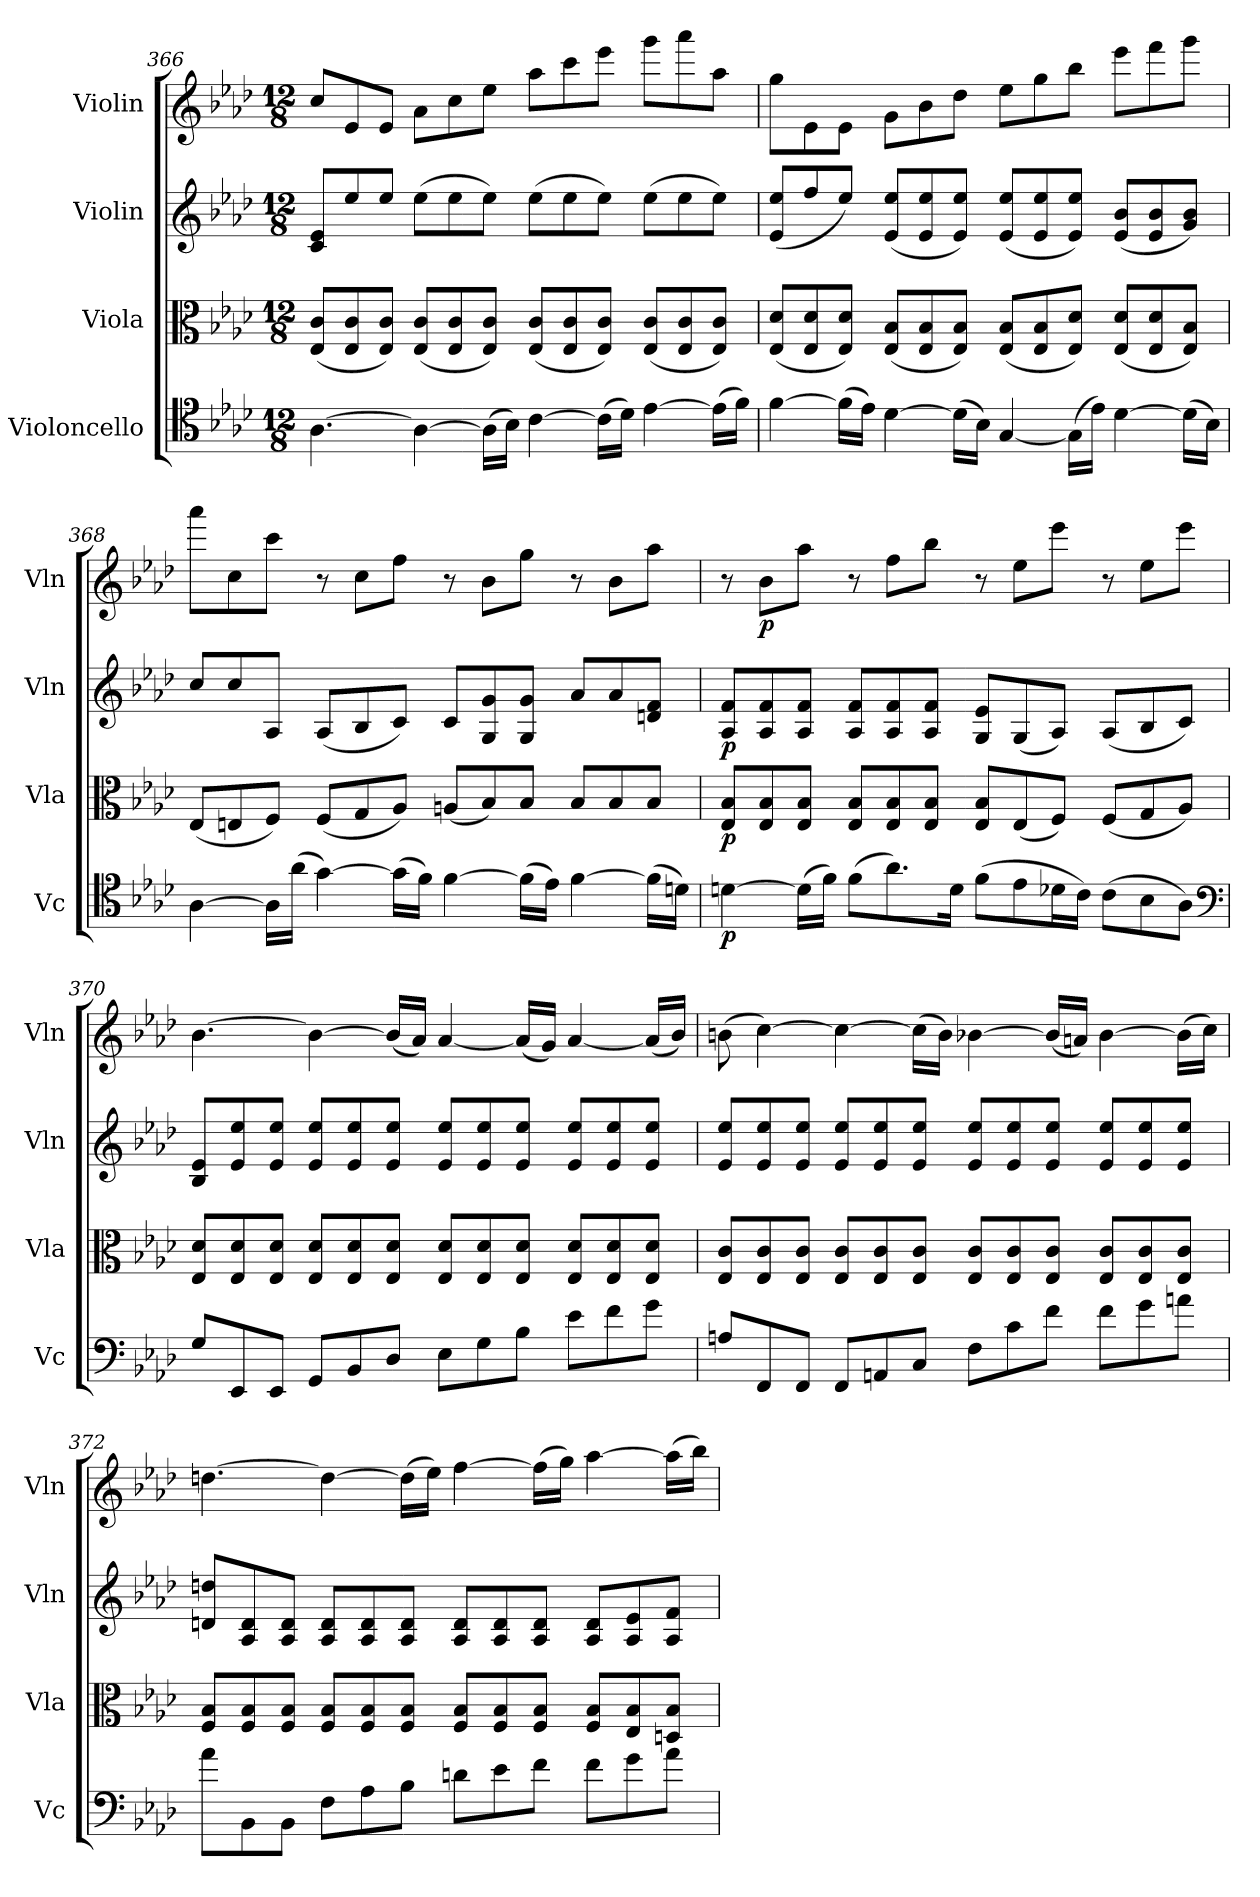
**kern	**dynam	**kern	**dynam	**kern	**dynam	**kern	**dynam
*part4	*part4	*part3	*part3	*part2	*part2	*part1	*part1
*staff4	*staff4	*staff3	*staff3	*staff2	*staff2	*staff1	*staff1
*I"Violoncello	*	*I"Viola	*	*I"Violin	*	*I"Violin	*
*I'Vc	*	*I'Vla	*	*I'Vln	*	*I'Vln	*
*clefC4	*	*clefC3	*	*clefG2	*	*clefG2	*
*k[b-e-a-d-]	*	*k[b-e-a-d-]	*	*k[b-e-a-d-]	*	*k[b-e-a-d-]	*
*M12/8	*	*M12/8	*	*M12/8	*	*M12/8	*
=366	=366	=366	=366	=366	=366	=366	=366
[4.A-	.	(8E-/ 8c/L	.	8c/ 8e-/L	.	8cc/L	.
.	.	8E-/ 8c/	.	8ee-/	.	8e-/	.
.	.	8E-/ 8c/J)	.	8ee-/J	.	8e-/J	.
4A-_	.	(8E-/ 8c/L	.	(8ee-\L	.	8a-\L	.
.	.	8E-/ 8c/	.	8ee-\	.	8cc\	.
(16A-\LL]	.	8E-/ 8c/J)	.	8ee-\J)	.	8ee-\J	.
16B-\JJ)	.	.	.	.	.	.	.
[4c	.	(8E-/ 8c/L	.	(8ee-\L	.	8aa-\L	.
.	.	8E-/ 8c/	.	8ee-\	.	8ccc\	.
(16c\LL]	.	8E-/ 8c/J)	.	8ee-\J)	.	8eee-\J	.
16d-\JJ)	.	.	.	.	.	.	.
[4e-	.	(8E-/ 8c/L	.	(8ee-\L	.	8ggg\L	.
.	.	8E-/ 8c/	.	8ee-\	.	8aaa-\	.
(16e-\LL]	.	8E-/ 8c/J)	.	8ee-\J)	.	8aa-\J	.
16f\JJ)	.	.	.	.	.	.	.
=367	=367	=367	=367	=367	=367	=367	=367
[4f	.	(8E-/ 8d-/L	.	(8e-/ 8ee-/L	.	8gg\L	.
.	.	8E-/ 8d-/	.	8ff/	.	8e-\	.
(16f\LL]	.	8E-/ 8d-/J)	.	8ee-/J)	.	8e-\J	.
16e-\JJ)	.	.	.	.	.	.	.
[4d-	.	(8E-/ 8B-/L	.	(8e-/ 8ee-/L	.	8g\L	.
.	.	8E-/ 8B-/	.	8e-/ 8ee-/	.	8b-\	.
(16d-\LL]	.	8E-/ 8B-/J)	.	8e-/ 8ee-/J)	.	8dd-\J	.
16B-\JJ)	.	.	.	.	.	.	.
[4G	.	(8E-/ 8B-/L	.	(8e-/ 8ee-/L	.	8ee-\L	.
.	.	8E-/ 8B-/	.	8e-/ 8ee-/	.	8gg\	.
(16G\LL]	.	8E-/ 8d-/J)	.	8e-/ 8ee-/J)	.	8bb-\J	.
16e-\JJ)	.	.	.	.	.	.	.
[4d-	.	(8E-/ 8d-/L	.	(8e-/ 8b-/L	.	8eee-\L	.
.	.	8E-/ 8d-/	.	8e-/ 8b-/	.	8fff\	.
(16d-\LL]	.	8E-/ 8B-/J)	.	8g/ 8b-/J)	.	8ggg\J	.
16B-\JJ)	.	.	.	.	.	.	.
=368	=368	=368	=368	=368	=368	=368	=368
[4A-	.	(8E-/L	.	8cc/L	.	8aaa-\L	.
.	.	8En/	.	8cc/	.	8cc\	.
16A-\LL]	.	8F/J)	.	8A-/J	.	8ccc\J	.
(16a-\JJ	.	.	.	.	.	.	.
[4g)	.	(8F/L	.	(8A-/L	.	8r	.
.	.	8G/	.	8B-/	.	8cc\L	.
(16g\LL]	.	8A-/J)	.	8c/J)	.	8ff\J	.
16f\JJ)	.	.	.	.	.	.	.
[4f	.	(8An/L	.	8c/L	.	8r	.
.	.	8B-/)	.	8G/ 8g/	.	8b-\L	.
(16f\LL]	.	8B-/J	.	8G/ 8g/J	.	8gg\J	.
16e-\JJ)	.	.	.	.	.	.	.
[4f	.	8B-/L	.	8a-/L	.	8r	.
.	.	8B-/	.	8a-/	.	8b-\L	.
(16f\LL]	.	8B-/J	.	8dn/ 8f/J	.	8aa-\J	.
16dn\JJ)	.	.	.	.	.	.	.
=369	=369	=369	=369	=369	=369	=369	=369
[4dn	p	8E-/ 8B-/L	p	8A-/ 8f/L	p	8r	.
.	.	8E-/ 8B-/	.	8A-/ 8f/	.	8b-\L	p
(16d\LL]	.	8E-/ 8B-/J	.	8A-/ 8f/J	.	8aa-\J	.
16f\JJ)	.	.	.	.	.	.	.
(8f\L	.	8E-/ 8B-/L	.	8A-/ 8f/L	.	8r	.
8.a-\)	.	8E-/ 8B-/	.	8A-/ 8f/	.	8ff\L	.
.	.	8E-/ 8B-/J	.	8A-/ 8f/J	.	8bb-\J	.
16d\Jk	.	.	.	.	.	.	.
(8f\L	.	8E-/ 8B-/L	.	8G/ 8e-/L	.	8r	.
8e-\	.	(8E-/	.	(8G/	.	8ee-\L	.
16d-X\L	.	8F/J)	.	8A-/J)	.	8eee-\J	.
16c\JJ)	.	.	.	.	.	.	.
(8c\L	.	(8F/L	.	(8A-/L	.	8r	.
8B-\	.	8G/	.	8B-/	.	8ee-\L	.
8A-\J)	.	8A-/J)	.	8c/J)	.	8eee-\J	.
*clefF4	*	*	*	*	*	*	*
=370	=370	=370	=370	=370	=370	=370	=370
8G/L	.	8E-/ 8d-/L	.	8B-/ 8e-/L	.	[4.b-	.
8EE-/	.	8E-/ 8d-/	.	8e-/ 8ee-/	.	.	.
8EE-/J	.	8E-/ 8d-/J	.	8e-/ 8ee-/J	.	.	.
8GG/L	.	8E-/ 8d-/L	.	8e-/ 8ee-/L	.	4b-_	.
8BB-/	.	8E-/ 8d-/	.	8e-/ 8ee-/	.	.	.
8D-/J	.	8E-/ 8d-/J	.	8e-/ 8ee-/J	.	(16b-/LL]	.
.	.	.	.	.	.	16a-/JJ)	.
8E-\L	.	8E-/ 8d-/L	.	8e-/ 8ee-/L	.	[4a-	.
8G\	.	8E-/ 8d-/	.	8e-/ 8ee-/	.	.	.
8B-\J	.	8E-/ 8d-/J	.	8e-/ 8ee-/J	.	(16a-/LL]	.
.	.	.	.	.	.	16g/JJ)	.
8e-\L	.	8E-/ 8d-/L	.	8e-/ 8ee-/L	.	[4a-	.
8f\	.	8E-/ 8d-/	.	8e-/ 8ee-/	.	.	.
8g\J	.	8E-/ 8d-/J	.	8e-/ 8ee-/J	.	(16a-/LL]	.
.	.	.	.	.	.	16b-/JJ)	.
=371	=371	=371	=371	=371	=371	=371	=371
8An/L	.	8E-/ 8c/L	.	8e-/ 8ee-/L	.	(8bn	.
8FF/	.	8E-/ 8c/	.	8e-/ 8ee-/	.	[4cc)	.
8FF/J	.	8E-/ 8c/J	.	8e-/ 8ee-/J	.	.	.
8FF/L	.	8E-/ 8c/L	.	8e-/ 8ee-/L	.	4cc_	.
8AAn/	.	8E-/ 8c/	.	8e-/ 8ee-/	.	.	.
8C/J	.	8E-/ 8c/J	.	8e-/ 8ee-/J	.	(16cc\LL]	.
.	.	.	.	.	.	16b\JJ)	.
8F\L	.	8E-/ 8c/L	.	8e-/ 8ee-/L	.	[4b-X	.
8c\	.	8E-/ 8c/	.	8e-/ 8ee-/	.	.	.
8f\J	.	8E-/ 8c/J	.	8e-/ 8ee-/J	.	(16b-/LL]	.
.	.	.	.	.	.	16an/JJ)	.
8f\L	.	8E-/ 8c/L	.	8e-/ 8ee-/L	.	[4b-	.
8g\	.	8E-/ 8c/	.	8e-/ 8ee-/	.	.	.
8an\J	.	8E-/ 8c/J	.	8e-/ 8ee-/J	.	(16b-\LL]	.
.	.	.	.	.	.	16cc\JJ)	.
=372	=372	=372	=372	=372	=372	=372	=372
8a-\L	.	8F/ 8B-/L	.	8dn/ 8ddn/L	.	[4.ddn	.
8BB-\	.	8F/ 8B-/	.	8A-/ 8d/	.	.	.
8BB-\J	.	8F/ 8B-/J	.	8A-/ 8d/J	.	.	.
8F\L	.	8F/ 8B-/L	.	8A-/ 8d/L	.	4dd_	.
8A-\	.	8F/ 8B-/	.	8A-/ 8d/	.	.	.
8B-\J	.	8F/ 8B-/J	.	8A-/ 8d/J	.	(16dd\LL]	.
.	.	.	.	.	.	16ee-\JJ)	.
8dn\L	.	8F/ 8B-/L	.	8A-/ 8d/L	.	[4ff	.
8e-\	.	8F/ 8B-/	.	8A-/ 8d/	.	.	.
8f\J	.	8F/ 8B-/J	.	8A-/ 8d/J	.	(16ff\LL]	.
.	.	.	.	.	.	16gg\JJ)	.
8f\L	.	8F/ 8B-/L	.	8A-/ 8d/L	.	[4aa-	.
8g\	.	8E-/ 8B-/	.	8A-/ 8e-/	.	.	.
8a-\J	.	8Dn/ 8B-/J	.	8A-/ 8f/J	.	(16aa-\LL]	.
.	.	.	.	.	.	16bb-\JJ)	.
=	=	=	=	=	=	=	=
*-	*-	*-	*-	*-	*-	*-	*-
